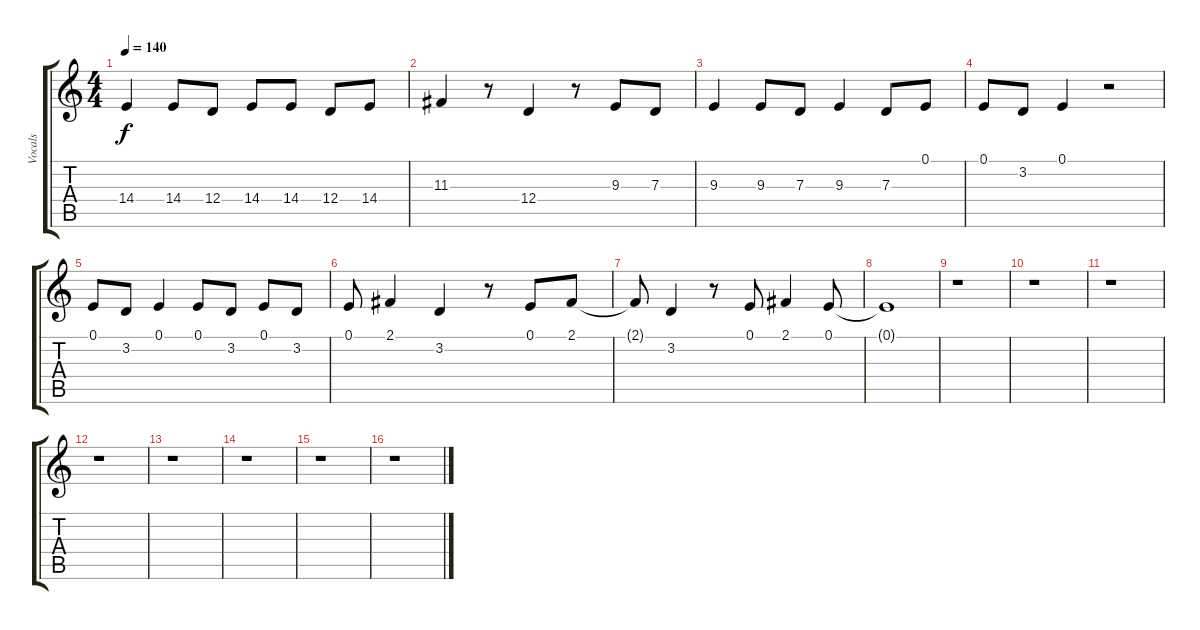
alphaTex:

\track ("Vocals" "Vocals") {instrument lead8bassandlead}
\staff {score tabs}
\tuning (E4 B3 G3 D3 A2 E2) {hide}
\ts (4 4)
\tempo 140
\clef g2
\ks c
14.4.4{dy f} 14.4.8 12.4.8 14.4.8 14.4.8 12.4.8 14.4.8 |
11.3.4 r.8 12.4.4 r.8 9.3.8 7.3.8 |
9.3.4 9.3.8 7.3.8 9.3.4 7.3.8 0.1.8 |
0.1.8 3.2.8 0.1.4 r.2 |
0.1.8 3.2.8 0.1.4 0.1.8 3.2.8 0.1.8 3.2.8 |
0.1.8 2.1.4 3.2.4 r.8 0.1.8 2.1.8 |
2.1{t}.8 3.2.4 r.8 0.1.8 2.1.4 0.1.8 |
0.1{t}.1 |
r.1 |
r.1 |
r.1 |
r.1 |
r.1 |
r.1 |
r.1 |
r.1
